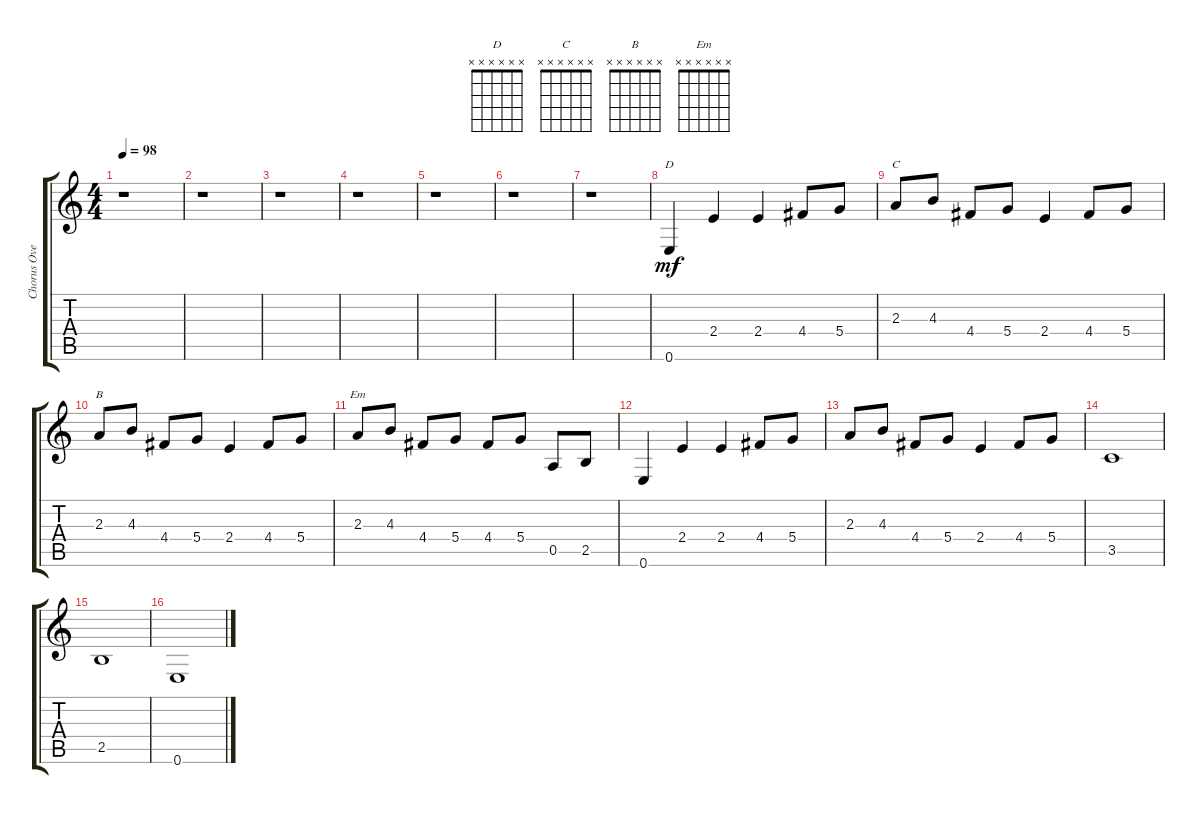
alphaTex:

\track ("Chorus Overdub " "Chorus Ove") {instrument overdrivenguitar}
\staff {score tabs}
\tuning (E4 B3 G3 D3 A2 E2) {hide}
\chord ("D" x x x x x x) {firstfret 0}
\chord ("C" x x x x x x) {firstfret 0}
\chord ("B" x x x x x x) {firstfret 0}
\chord ("Em" x x x x x x) {firstfret 0}
\ts (4 4)
\tempo 98
\clef g2
\ks c
r.1{dy mf} |
r.1 |
r.1 |
r.1 |
r.1 |
r.1 |
r.1 |
0.6.4{ch "D"} 2.4.4 2.4.4 4.4.8 5.4.8 |
2.3.8{ch "C"} 4.3.8 4.4.8 5.4.8 2.4.4 4.4.8 5.4.8 |
2.3.8{ch "B"} 4.3.8 4.4.8 5.4.8 2.4.4 4.4.8 5.4.8 |
2.3.8{ch "Em"} 4.3.8 4.4.8 5.4.8 4.4.8 5.4.8 0.5.8 2.5.8 |
0.6.4 2.4.4 2.4.4 4.4.8 5.4.8 |
2.3.8 4.3.8 4.4.8 5.4.8 2.4.4 4.4.8 5.4.8 |
3.5.1 |
2.5.1 |
0.6.1
